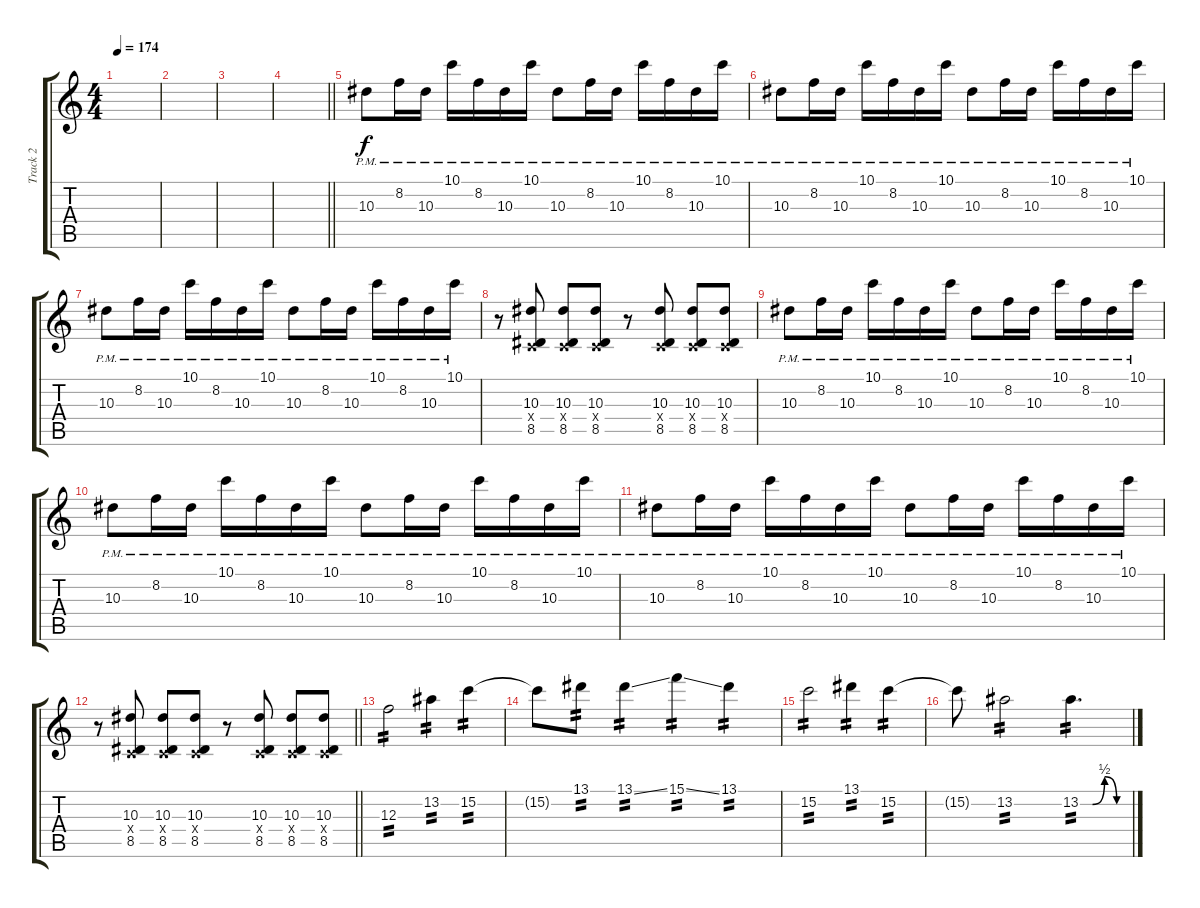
\track ("Track 2" "Track 2") {instrument distortionguitar}
\staff {score tabs}
\tuning (D4 A3 F3 C3 G2 C2) {hide}
\ts (4 4)
\tempo 174
\clef g2
\ks c
|
|
|
\barLineRight lightlight
|
\section ("" "")
10.3{pm}.8 8.2{pm}.16 10.3{pm}.16 10.1{pm}.16 8.2{pm}.16 10.3{pm}.16 10.1{pm}.16 10.3{pm}.8 8.2{pm}.16 10.3{pm}.16 10.1{pm}.16 8.2{pm}.16 10.3{pm}.16 10.1{pm}.16 |
10.3{pm}.8 8.2{pm}.16 10.3{pm}.16 10.1{pm}.16 8.2{pm}.16 10.3{pm}.16 10.1{pm}.16 10.3{pm}.8 8.2{pm}.16 10.3{pm}.16 10.1{pm}.16 8.2{pm}.16 10.3{pm}.16 10.1{pm}.16 |
10.3{pm}.8 8.2{pm}.16 10.3{pm}.16 10.1{pm}.16 8.2{pm}.16 10.3{pm}.16 10.1{pm}.16 10.3{pm}.8 8.2{pm}.16 10.3{pm}.16 10.1{pm}.16 8.2{pm}.16 10.3{pm}.16 10.1{pm}.16 |
r.8 (10.3 0.4{x} 8.5).8 (10.3 0.4{x} 8.5).8 (10.3 0.4{x} 8.5).8 r.8 (10.3 0.4{x} 8.5).8 (10.3 0.4{x} 8.5).8 (10.3 0.4{x} 8.5).8 |
10.3{pm}.8 8.2{pm}.16 10.3{pm}.16 10.1{pm}.16 8.2{pm}.16 10.3{pm}.16 10.1{pm}.16 10.3{pm}.8 8.2{pm}.16 10.3{pm}.16 10.1{pm}.16 8.2{pm}.16 10.3{pm}.16 10.1{pm}.16 |
10.3{pm}.8 8.2{pm}.16 10.3{pm}.16 10.1{pm}.16 8.2{pm}.16 10.3{pm}.16 10.1{pm}.16 10.3{pm}.8 8.2{pm}.16 10.3{pm}.16 10.1{pm}.16 8.2{pm}.16 10.3{pm}.16 10.1{pm}.16 |
10.3{pm}.8 8.2{pm}.16 10.3{pm}.16 10.1{pm}.16 8.2{pm}.16 10.3{pm}.16 10.1{pm}.16 10.3{pm}.8 8.2{pm}.16 10.3{pm}.16 10.1{pm}.16 8.2{pm}.16 10.3{pm}.16 10.1{pm}.16 |
\barLineRight lightlight
r.8 (10.3 0.4{x} 8.5).8 (10.3 0.4{x} 8.5).8 (10.3 0.4{x} 8.5).8 r.8 (10.3 0.4{x} 8.5).8 (10.3 0.4{x} 8.5).8 (10.3 0.4{x} 8.5).8 |
\section ("" "")
12.3.2{tp 2} 13.2.4{tp 2} 15.2.4{tp 2} |
15.2{t}.8 13.1.8{tp 2} 13.1{ss}.4{tp 2} 15.1{ss}.4{tp 2} 13.1.4{tp 2} |
15.2.2{tp 2} 13.1.4{tp 2} 15.2.4{tp 2} |
15.2{t}.8 13.2.2{tp 2} 13.2{be (custom 0 0 15 0 30 2 45 0 60 0)}.4{d tp 2}
